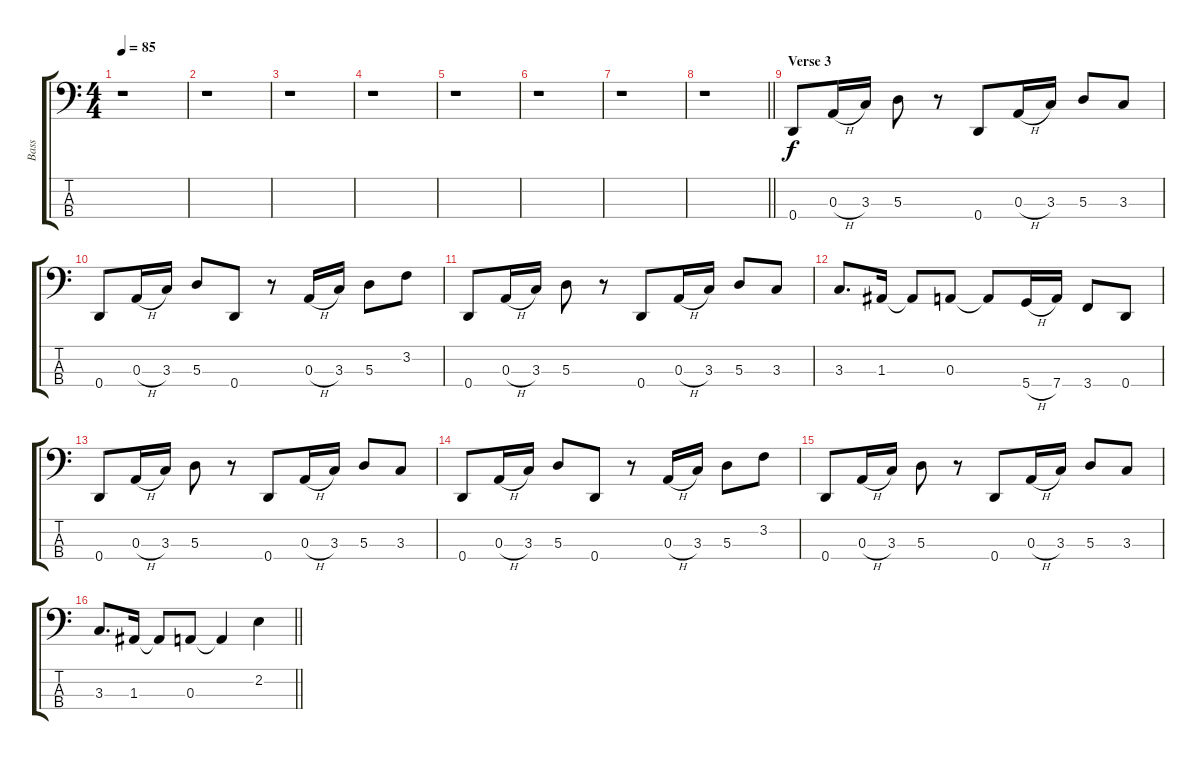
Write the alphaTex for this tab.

\track ("Bass" "Bass") {instrument electricbassfinger}
\staff {score tabs}
\tuning (G2 D2 A1 D1) {hide}
\ts (4 4)
\tempo 85
\clef f4
\ks c
r.1{dy f} |
r.1 |
r.1 |
r.1 |
r.1 |
r.1 |
r.1 |
\barLineRight lightlight
r.1 |
\section ("" "Verse 3")
0.4.8{balance 8} 0.3{h}.16 3.3.16 5.3.8 r.8 0.4.8 0.3{h}.16 3.3.16 5.3.8 3.3.8 |
0.4.8 0.3{h}.16 3.3.16 5.3.8 0.4.8 r.8 0.3{h}.16 3.3.16 5.3.8 3.2.8 |
0.4.8 0.3{h}.16 3.3.16 5.3.8 r.8 0.4.8 0.3{h}.16 3.3.16 5.3.8 3.3.8 |
3.3.8{d} 1.3.16 1.3{t}.8 0.3.8 0.3{t}.8 5.4{h}.16 7.4.16 3.4.8 0.4.8 |
0.4.8 0.3{h}.16 3.3.16 5.3.8 r.8 0.4.8 0.3{h}.16 3.3.16 5.3.8 3.3.8 |
0.4.8 0.3{h}.16 3.3.16 5.3.8 0.4.8 r.8 0.3{h}.16 3.3.16 5.3.8 3.2.8 |
0.4.8 0.3{h}.16 3.3.16 5.3.8 r.8 0.4.8 0.3{h}.16 3.3.16 5.3.8 3.3.8 |
\barLineRight lightlight
3.3.8{d} 1.3.16 1.3{t}.8 0.3.8 0.3{t}.4 2.2.4
